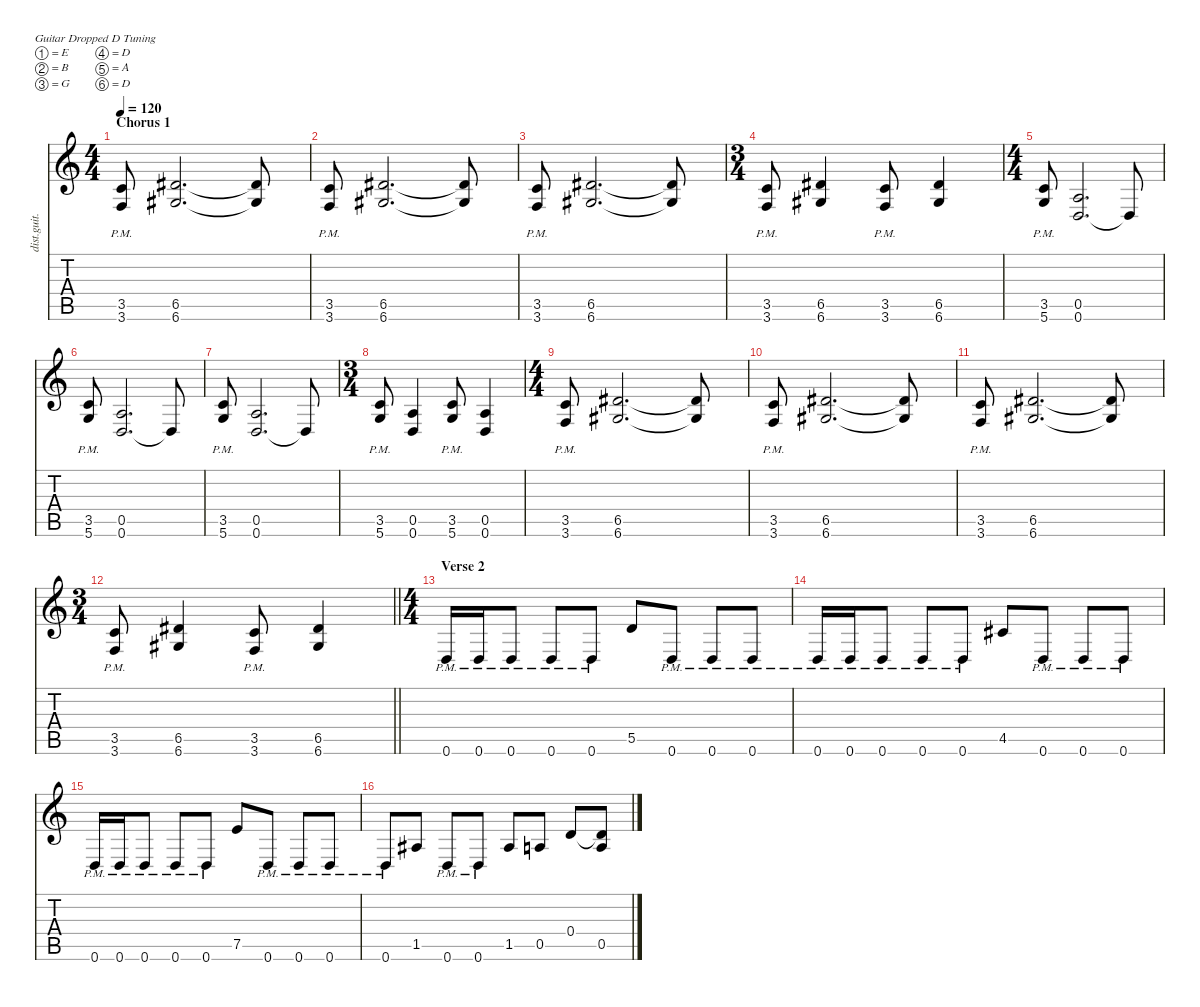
\defaultSystemsLayout 4
\hideDynamics
\bracketExtendMode nobrackets
\otherSystemsTrackNameOrientation horizontal
\track ("Mark Morton - Rhythm" "dist.guit.") {instrument distortionguitar}
\staff {score tabs}
\tuning (E4 B3 G3 D3 A2 D2)
\ts (4 4)
\section ("" "Chorus 1")
\tempo 120
\clef g2
\ks c
(3.5{pm} 3.6{pm}).8{dy f beam Up} (6.5{acc #} 6.6{acc #}).2{d beam Up} (6.5{t acc #} 6.6{t acc #}).8{beam Up} |
(3.5{pm} 3.6{pm}).8{beam Up} (6.5{acc #} 6.6{acc #}).2{d beam Up} (6.5{t acc #} 6.6{t acc #}).8{beam Up} |
(3.5{pm} 3.6{pm}).8{beam Up} (6.5{acc #} 6.6{acc #}).2{d beam Up} (6.5{t acc #} 6.6{t acc #}).8{beam Up} |
\ts (3 4)
\beaming (8 2 2 2)
(3.5{pm} 3.6{pm}).8{beam Up} (6.5{acc #} 6.6{acc #}).4{beam Up} (3.5{pm} 3.6{pm}).8{beam Up} (6.5{acc #} 6.6{acc #}).4{beam Up} |
\ts (4 4)
\beaming (8 2 2 2 2)
(3.5 5.6{pm}).8{beam Up} (0.5 0.6).2{d beam Up} 0.6{t}.8{beam Up} |
(3.5 5.6{pm}).8{beam Up} (0.5 0.6).2{d beam Up} 0.6{t}.8{beam Up} |
(3.5 5.6{pm}).8{beam Up} (0.5 0.6).2{d beam Up} 0.6{t}.8{beam Up} |
\ts (3 4)
\beaming (8 2 2 2)
(3.5 5.6{pm}).8{beam Up} (0.5 0.6).4{beam Up} (3.5 5.6{pm}).8{beam Up} (0.5 0.6).4{beam Up} |
\ts (4 4)
\beaming (8 2 2 2 2)
(3.5{pm} 3.6{pm}).8{beam Up} (6.5{acc #} 6.6{acc #}).2{d beam Up} (6.5{t acc #} 6.6{t acc #}).8{beam Up} |
(3.5{pm} 3.6{pm}).8{beam Up} (6.5{acc #} 6.6{acc #}).2{d beam Up} (6.5{t acc #} 6.6{t acc #}).8{beam Up} |
(3.5{pm} 3.6{pm}).8{beam Up} (6.5{acc #} 6.6{acc #}).2{d beam Up} (6.5{t acc #} 6.6{t acc #}).8{beam Up} |
\ts (3 4)
\beaming (8 2 2 2)
\barLineRight lightlight
(3.5{pm} 3.6{pm}).8{beam Up} (6.5{acc #} 6.6{acc #}).4{beam Up} (3.5{pm} 3.6{pm}).8{beam Up} (6.5{acc #} 6.6{acc #}).4{beam Up} |
\ts (4 4)
\beaming (8 2 2 2 2)
\section ("" "Verse 2")
0.6{pm}.16{beam Up} 0.6{pm}.16{beam Up} 0.6{pm}.8{beam Up} 0.6{pm}.8{beam Up} 0.6{pm}.8{beam Up} 5.5.8{beam Up} 0.6{pm}.8{beam Up} 0.6{pm}.8{beam Up} 0.6{pm}.8{beam Up} |
0.6{pm}.16{beam Up} 0.6{pm}.16{beam Up} 0.6{pm}.8{beam Up} 0.6{pm}.8{beam Up} 0.6{pm}.8{beam Up} 4.5{acc #}.8{beam Up} 0.6{pm}.8{beam Up} 0.6{pm}.8{beam Up} 0.6{pm}.8{beam Up} |
0.6{pm}.16{beam Up} 0.6{pm}.16{beam Up} 0.6{pm}.8{beam Up} 0.6{pm}.8{beam Up} 0.6{pm}.8{beam Up} 7.5.8{beam Up} 0.6{pm}.8{beam Up} 0.6{pm}.8{beam Up} 0.6{pm}.8{beam Up} |
0.6{pm}.8{beam Up} 1.5{acc #}.8{beam Up} 0.6{pm}.8{beam Up} 0.6{pm}.8{beam Up} 1.5{acc #}.8{beam Up} 0.5.8{beam Up} 0.4.8{beam Up} (0.4{t} 0.5).8{beam Up}
